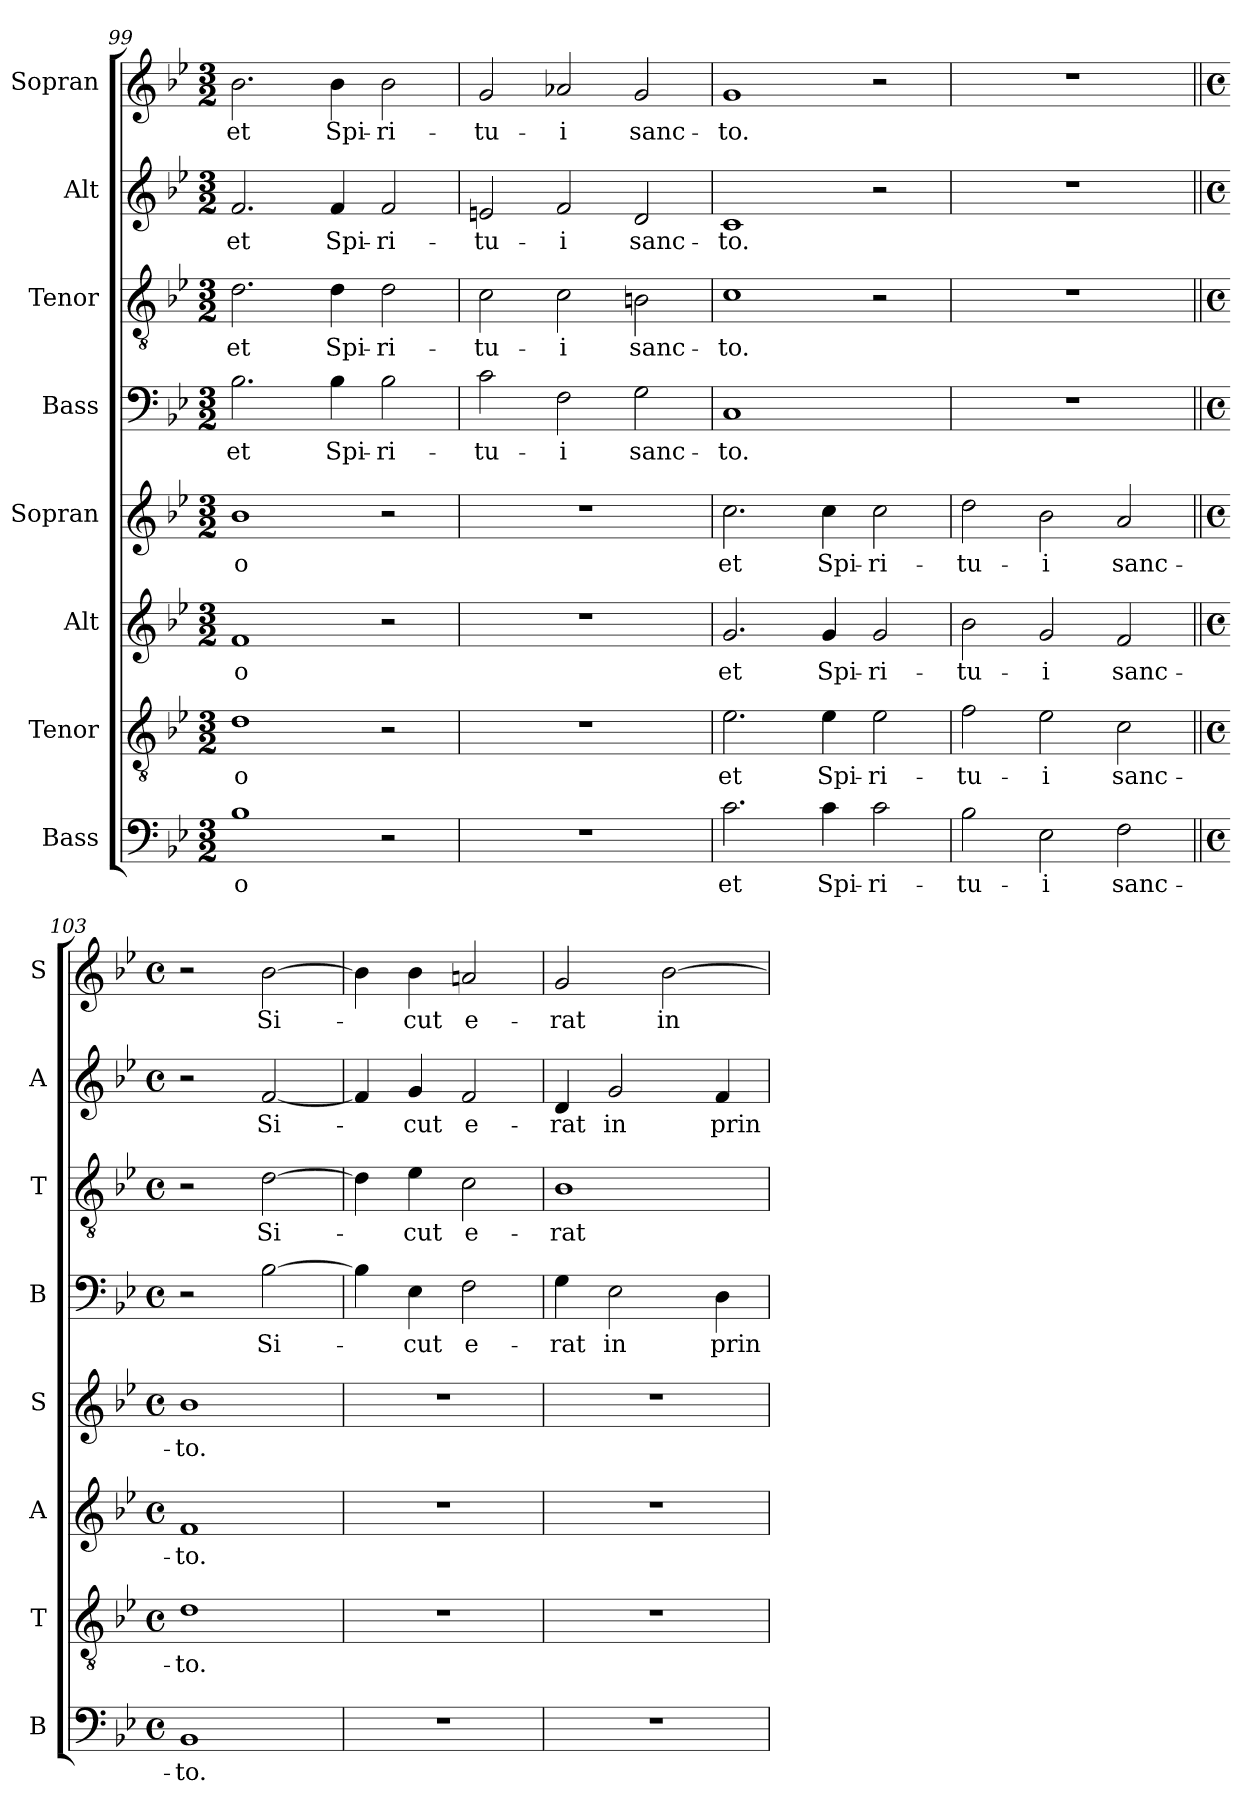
**kern	**text	**kern	**text	**kern	**text	**kern	**text	**kern	**text	**kern	**text	**kern	**text	**kern	**text
*part8	*part8	*part7	*part7	*part6	*part6	*part5	*part5	*part4	*part4	*part3	*part3	*part2	*part2	*part1	*part1
*staff8	*staff8	*staff7	*staff7	*staff6	*staff6	*staff5	*staff5	*staff4	*staff4	*staff3	*staff3	*staff2	*staff2	*staff1	*staff1
*I"Bass	*	*I"Tenor	*	*I"Alt	*	*I"Sopran	*	*I"Bass	*	*I"Tenor	*	*I"Alt	*	*I"Sopran	*
*I'B	*	*I'T	*	*I'A	*	*I'S	*	*I'B	*	*I'T	*	*I'A	*	*I'S	*
*clefF4	*	*clefGv2	*	*clefG2	*	*clefG2	*	*clefF4	*	*clefGv2	*	*clefG2	*	*clefG2	*
*k[b-e-]	*	*k[b-e-]	*	*k[b-e-]	*	*k[b-e-]	*	*k[b-e-]	*	*k[b-e-]	*	*k[b-e-]	*	*k[b-e-]	*
*B-:	*	*B-:	*	*B-:	*	*B-:	*	*B-:	*	*B-:	*	*B-:	*	*B-:	*
*M3/2	*	*M3/2	*	*M3/2	*	*M3/2	*	*M3/2	*	*M3/2	*	*M3/2	*	*M3/2	*
=99	=99	=99	=99	=99	=99	=99	=99	=99	=99	=99	=99	=99	=99	=99	=99
1B-	-o	1d	-o	1f	-o	1b-	-o	2.B-\	et	2.d\	et	2.f/	et	2.b-\	et
.	.	.	.	.	.	.	.	4B-\	Spi-	4d\	Spi-	4f/	Spi-	4b-\	Spi-
2r	.	2r	.	2r	.	2r	.	2B-\	-ri-	2d\	-ri-	2f/	-ri-	2b-\	-ri-
=100	=100	=100	=100	=100	=100	=100	=100	=100	=100	=100	=100	=100	=100	=100	=100
1.r	.	1.r	.	1.r	.	1.r	.	2c\	-tu-	2c\	-tu-	2en/	-tu-	2g/	-tu-
.	.	.	.	.	.	.	.	2F\	-i	2c\	-i	2f/	-i	2a-X/	-i
.	.	.	.	.	.	.	.	2G\	sanc-	2Bn\	sanc-	2d/	sanc-	2g/	sanc-
=101	=101	=101	=101	=101	=101	=101	=101	=101	=101	=101	=101	=101	=101	=101	=101
2.c\	et	2.e-\	et	2.g/	et	2.cc\	et	1C	-to.	1c	-to.	1c	-to.	1g	-to.
4c\	Spi-	4e-\	Spi-	4g/	Spi-	4cc\	Spi-	.	.	.	.	.	.	.	.
2c\	-ri-	2e-\	-ri-	2g/	-ri-	2cc\	-ri-	2ryy	.	2r	.	2r	.	2r	.
=102	=102	=102	=102	=102	=102	=102	=102	=102	=102	=102	=102	=102	=102	=102	=102
2B-\	-tu-	2f\	-tu-	2b-\	-tu-	2dd\	-tu-	1.r	.	1.r	.	1.r	.	1.r	.
2E-\	-i	2e-\	-i	2g/	-i	2b-\	-i	.	.	.	.	.	.	.	.
2F\	sanc-	2c\	sanc-	2f/	sanc-	2a/	sanc-	.	.	.	.	.	.	.	.
!!LO:PB:g=z
=103||	=103||	=103||	=103||	=103||	=103||	=103||	=103||	=103||	=103||	=103||	=103||	=103||	=103||	=103||	=103||
*M4/4	*	*M4/4	*	*M4/4	*	*M4/4	*	*M4/4	*	*M4/4	*	*M4/4	*	*M4/4	*
*met(c)	*	*met(c)	*	*met(c)	*	*met(c)	*	*met(c)	*	*met(c)	*	*met(c)	*	*met(c)	*
1BB-	-to.	1d	-to.	1f	-to.	1b-	-to.	2r	.	2r	.	2r	.	2r	.
.	.	.	.	.	.	.	.	[2B-\	Si-	[2d\	Si-	[2f/	Si-	[2b-\	Si-
=104	=104	=104	=104	=104	=104	=104	=104	=104	=104	=104	=104	=104	=104	=104	=104
1r	.	1r	.	1r	.	1r	.	4B-\]	.	4d\]	.	4f/]	.	4b-\]	.
.	.	.	.	.	.	.	.	4E-\	-cut	4e-\	-cut	4g/	-cut	4b-\	-cut
.	.	.	.	.	.	.	.	2F\	e-	2c\	e-	2f/	e-	2an/	e-
=105	=105	=105	=105	=105	=105	=105	=105	=105	=105	=105	=105	=105	=105	=105	=105
1r	.	1r	.	1r	.	1r	.	4G\	-rat	1B-	-rat	4d/	-rat	2g/	-rat
.	.	.	.	.	.	.	.	2E-\	in	.	.	2g/	in	.	.
.	.	.	.	.	.	.	.	.	.	.	.	.	.	[2b-\	in
.	.	.	.	.	.	.	.	4D\	prin-	.	.	4f/	prin-	.	.
=	=	=	=	=	=	=	=	=	=	=	=	=	=	=	=
*-	*-	*-	*-	*-	*-	*-	*-	*-	*-	*-	*-	*-	*-	*-	*-
